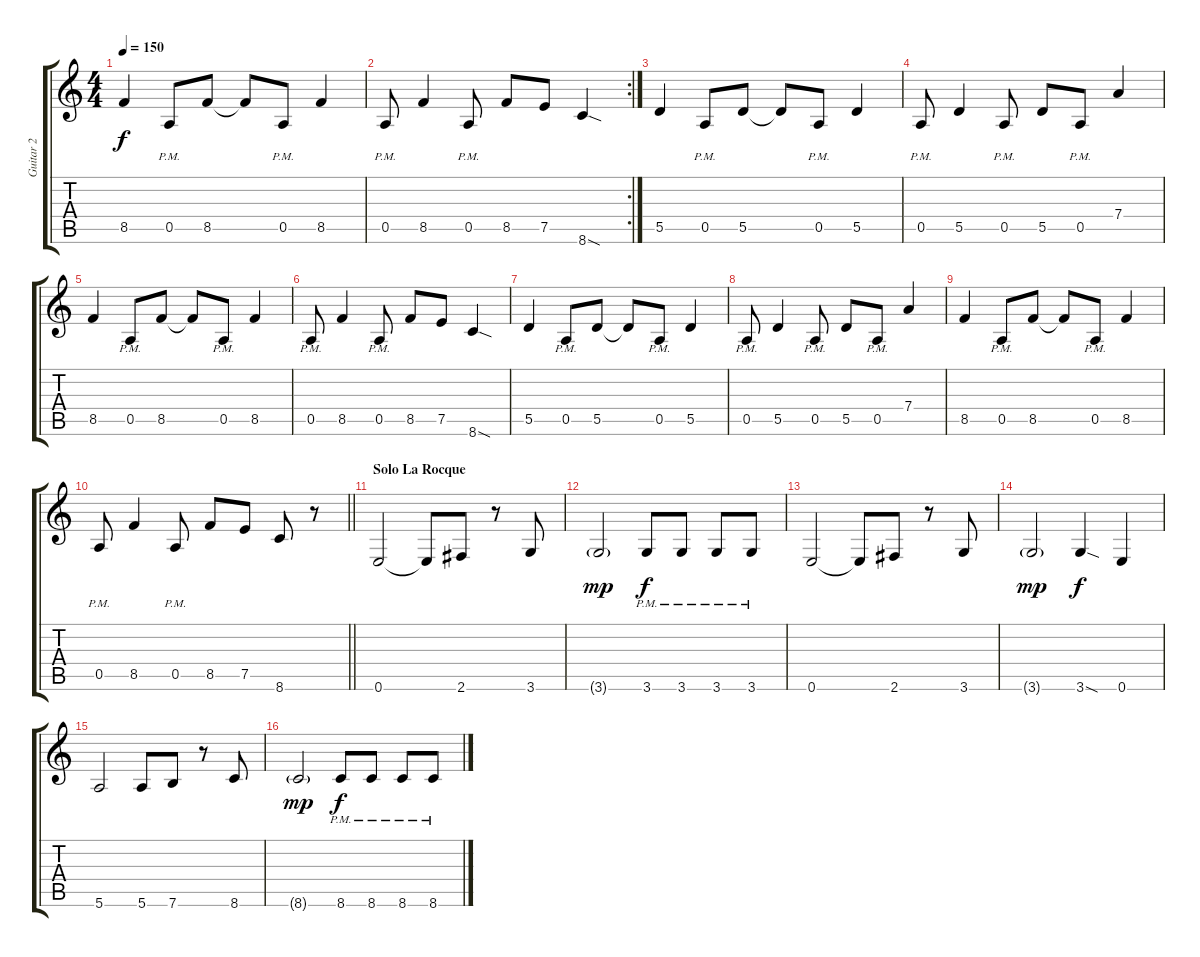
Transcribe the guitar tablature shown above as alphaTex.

\track ("Guitar 2" "Guitar 2") {instrument distortionguitar}
\staff {score tabs}
\tuning (E4 B3 G3 D3 A2 E2) {hide}
\ts (4 4)
\tempo 150
\clef g2
\ks c
8.5.4{dy f} 0.5{pm}.8 8.5.8 8.5{t}.8 0.5{pm}.8 8.5.4 |
\rc 2
0.5{pm}.8 8.5.4 0.5{pm}.8 8.5.8 7.5.8 8.6{sod}.4 |
5.5.4 0.5{pm}.8 5.5.8 5.5{t}.8 0.5{pm}.8 5.5.4 |
0.5{pm}.8 5.5.4 0.5{pm}.8 5.5.8 0.5{pm}.8 7.4.4 |
8.5.4 0.5{pm}.8 8.5.8 8.5{t}.8 0.5{pm}.8 8.5.4 |
0.5{pm}.8 8.5.4 0.5{pm}.8 8.5.8 7.5.8 8.6{sod}.4 |
5.5.4 0.5{pm}.8 5.5.8 5.5{t}.8 0.5{pm}.8 5.5.4 |
0.5{pm}.8 5.5.4 0.5{pm}.8 5.5.8 0.5{pm}.8 7.4.4 |
8.5.4 0.5{pm}.8 8.5.8 8.5{t}.8 0.5{pm}.8 8.5.4 |
\barLineRight lightlight
0.5{pm}.8 8.5.4 0.5{pm}.8 8.5.8 7.5.8 8.6.8 r.8 |
\section ("" "Solo La Rocque")
0.6.2 0.6{t}.8 2.6.8 r.8 3.6.8 |
3.6{g}.2{dy mp} 3.6{pm}.8{dy f} 3.6{pm}.8 3.6{pm}.8 3.6{pm}.8 |
0.6.2 0.6{t}.8 2.6.8 r.8 3.6.8 |
3.6{g}.2{dy mp} 3.6{sod}.4{dy f} 0.6.4 |
5.6.2 5.6.8 7.6.8 r.8 8.6.8 |
8.6{g}.2{dy mp} 8.6{pm}.8{dy f} 8.6{pm}.8 8.6{pm}.8 8.6{pm}.8
